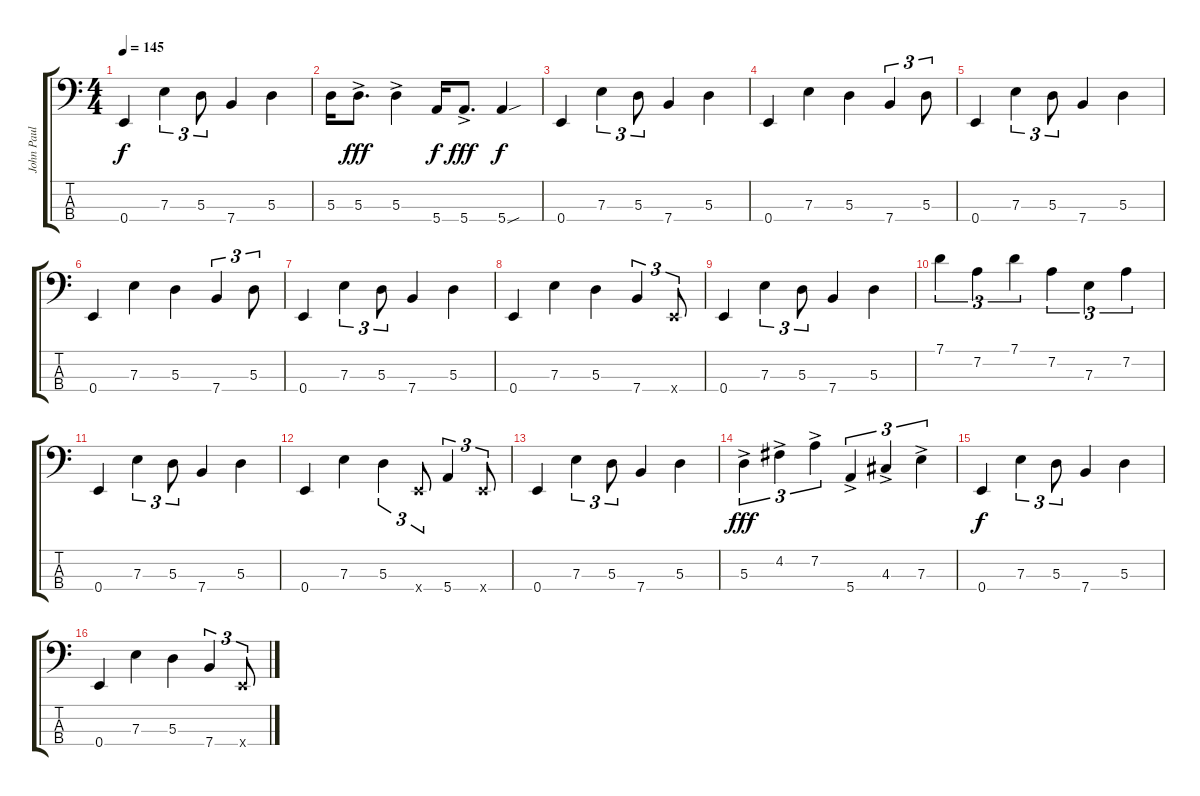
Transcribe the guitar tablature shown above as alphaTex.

\track ("John Paul Jones - Bass Guitar" "John Paul ") {instrument electricbassfinger}
\staff {score tabs}
\tuning (G2 D2 A1 E1) {hide}
\ts (4 4)
\tempo 145
\clef f4
\ks c
0.4.4{dy f} 7.3.4{tu (3 2)} 5.3.8{tu (3 2)} 7.4.4 5.3.4 |
5.3.16 5.3{ac}.8{d dy fff} 5.3{ac}.4 5.4.16{dy f} 5.4{ac}.8{d dy fff} 5.4{sou}.4{dy f} |
0.4.4 7.3.4{tu (3 2)} 5.3.8{tu (3 2)} 7.4.4 5.3.4 |
0.4.4 7.3.4 5.3.4 7.4.4{tu (3 2)} 5.3.8{tu (3 2)} |
0.4.4 7.3.4{tu (3 2)} 5.3.8{tu (3 2)} 7.4.4 5.3.4 |
0.4.4 7.3.4 5.3.4 7.4.4{tu (3 2)} 5.3.8{tu (3 2)} |
0.4.4 7.3.4{tu (3 2)} 5.3.8{tu (3 2)} 7.4.4 5.3.4 |
0.4.4 7.3.4 5.3.4 7.4.4{tu (3 2)} 0.4{x}.8{tu (3 2)} |
0.4.4 7.3.4{tu (3 2)} 5.3.8{tu (3 2)} 7.4.4 5.3.4 |
7.1.4{tu (3 2)} 7.2.4{tu (3 2)} 7.1.4{tu (3 2)} 7.2.4{tu (3 2)} 7.3.4{tu (3 2)} 7.2.4{tu (3 2)} |
0.4.4 7.3.4{tu (3 2)} 5.3.8{tu (3 2)} 7.4.4 5.3.4 |
0.4.4 7.3.4 5.3.4{tu (3 2)} 0.4{x}.8{tu (3 2)} 5.4.4{tu (3 2)} 0.4{x}.8{tu (3 2)} |
0.4.4 7.3.4{tu (3 2)} 5.3.8{tu (3 2)} 7.4.4 5.3.4 |
5.3{ac}.4{tu (3 2) dy fff} 4.2{ac}.4{tu (3 2)} 7.2{ac}.4{tu (3 2)} 5.4{ac}.4{tu (3 2)} 4.3{ac}.4{tu (3 2)} 7.3{ac}.4{tu (3 2)} |
0.4.4{dy f} 7.3.4{tu (3 2)} 5.3.8{tu (3 2)} 7.4.4 5.3.4 |
0.4.4 7.3.4 5.3.4 7.4.4{tu (3 2)} 0.4{x}.8{tu (3 2)}
